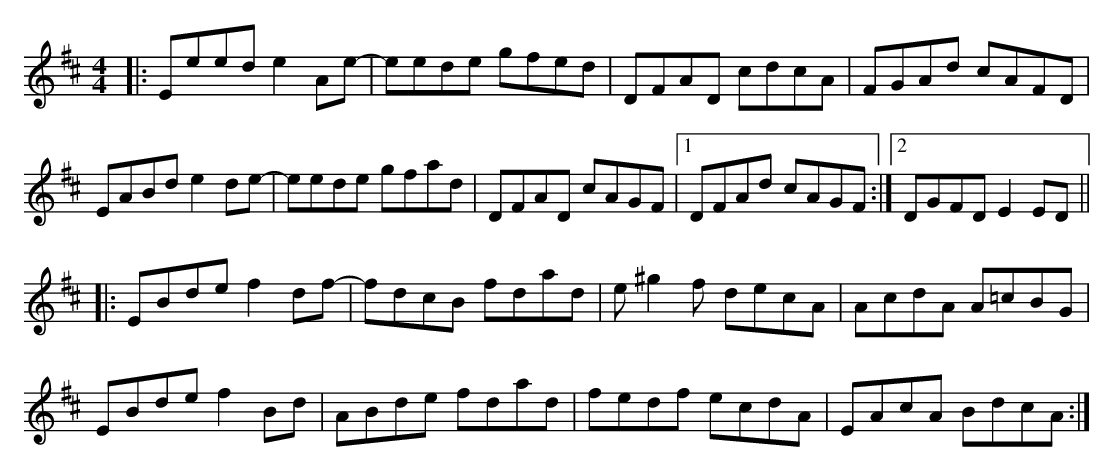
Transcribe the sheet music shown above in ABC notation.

X:1
M:4/4
K:Edor
|: Eeed e2 Ae-|eede gfed| DFAD cdcA|FGAd cAFD|
 EABd e2 de-|eede gfad| DFAD cAGF|1 DFAd cAGF:|2 DGFD E2 ED||
|: EBde f2 df-|fdcB fdad| e ^g2 f decA|AcdA A=cBG|
 EBde f2 Bd|ABde fdad| fedf ecdA| EAcA BdcA:|
